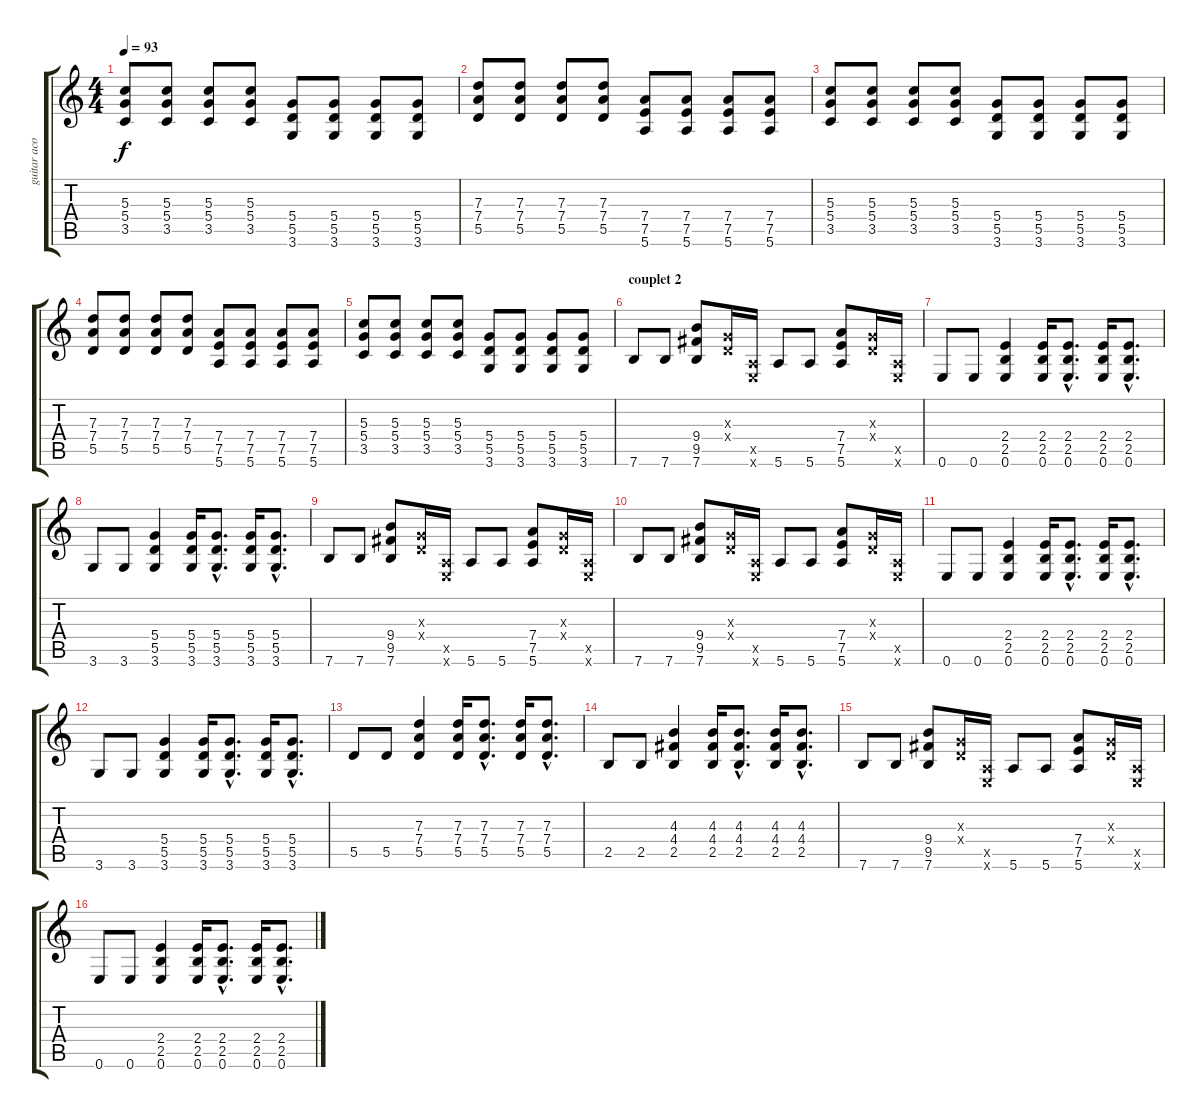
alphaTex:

\track ("guitar acoustic" "guitar aco") {instrument acousticguitarsteel}
\staff {score tabs}
\tuning (E4 B3 G3 D3 A2 E2) {hide}
\ts (4 4)
\tempo 93
\clef g2
\ks c
(5.3 5.4 3.5).8{dy f} (5.3 5.4 3.5).8 (5.3 5.4 3.5).8 (5.3 5.4 3.5).8 (5.4 5.5 3.6).8 (5.4 5.5 3.6).8 (5.4 5.5 3.6).8 (5.4 5.5 3.6).8 |
(7.3 7.4 5.5).8 (7.3 7.4 5.5).8 (7.3 7.4 5.5).8 (7.3 7.4 5.5).8 (7.4 7.5 5.6).8 (7.4 7.5 5.6).8 (7.4 7.5 5.6).8 (7.4 7.5 5.6).8 |
(5.3 5.4 3.5).8 (5.3 5.4 3.5).8 (5.3 5.4 3.5).8 (5.3 5.4 3.5).8 (5.4 5.5 3.6).8 (5.4 5.5 3.6).8 (5.4 5.5 3.6).8 (5.4 5.5 3.6).8 |
(7.3 7.4 5.5).8 (7.3 7.4 5.5).8 (7.3 7.4 5.5).8 (7.3 7.4 5.5).8 (7.4 7.5 5.6).8 (7.4 7.5 5.6).8 (7.4 7.5 5.6).8 (7.4 7.5 5.6).8 |
(5.3 5.4 3.5).8 (5.3 5.4 3.5).8 (5.3 5.4 3.5).8 (5.3 5.4 3.5).8 (5.4 5.5 3.6).8 (5.4 5.5 3.6).8 (5.4 5.5 3.6).8 (5.4 5.5 3.6).8 |
\section ("" "couplet 2")
7.6.8 7.6.8 (9.4 9.5 7.6).8 (0.3{x} 0.4{x}).16 (0.5{x} 0.6{x}).16 5.6.8 5.6.8 (7.4 7.5 5.6).8 (0.3{x} 0.4{x}).16 (0.5{x} 0.6{x}).16 |
0.6.8 0.6.8 (2.4 2.5 0.6).4 (2.4 2.5 0.6).16 (2.4{hac} 2.5{hac} 0.6{hac}).8{d} (2.4 2.5 0.6).16 (2.4{hac} 2.5{hac} 0.6{hac}).8{d} |
3.6.8 3.6.8 (5.4 5.5 3.6).4 (5.4 5.5 3.6).16 (5.4{hac} 5.5{hac} 3.6{hac}).8{d} (5.4 5.5 3.6).16 (5.4{hac} 5.5{hac} 3.6{hac}).8{d} |
7.6.8 7.6.8 (9.4 9.5 7.6).8 (0.3{x} 0.4{x}).16 (0.5{x} 0.6{x}).16 5.6.8 5.6.8 (7.4 7.5 5.6).8 (0.3{x} 0.4{x}).16 (0.5{x} 0.6{x}).16 |
7.6.8 7.6.8 (9.4 9.5 7.6).8 (0.3{x} 0.4{x}).16 (0.5{x} 0.6{x}).16 5.6.8 5.6.8 (7.4 7.5 5.6).8 (0.3{x} 0.4{x}).16 (0.5{x} 0.6{x}).16 |
0.6.8 0.6.8 (2.4 2.5 0.6).4 (2.4 2.5 0.6).16 (2.4{hac} 2.5{hac} 0.6{hac}).8{d} (2.4 2.5 0.6).16 (2.4{hac} 2.5{hac} 0.6{hac}).8{d} |
3.6.8 3.6.8 (5.4 5.5 3.6).4 (5.4 5.5 3.6).16 (5.4{hac} 5.5{hac} 3.6{hac}).8{d} (5.4 5.5 3.6).16 (5.4{hac} 5.5{hac} 3.6{hac}).8{d} |
5.5.8 5.5.8 (7.3 7.4 5.5).4 (7.3 7.4 5.5).16 (7.3{hac} 7.4{hac} 5.5{hac}).8{d} (7.3 7.4 5.5).16 (7.3{hac} 7.4{hac} 5.5{hac}).8{d} |
2.5.8 2.5.8 (4.3 4.4 2.5).4 (4.3 4.4 2.5).16 (4.3{hac} 4.4{hac} 2.5{hac}).8{d} (4.3 4.4 2.5).16 (4.3{hac} 4.4{hac} 2.5{hac}).8{d} |
7.6.8 7.6.8 (9.4 9.5 7.6).8 (0.3{x} 0.4{x}).16 (0.5{x} 0.6{x}).16 5.6.8 5.6.8 (7.4 7.5 5.6).8 (0.3{x} 0.4{x}).16 (0.5{x} 0.6{x}).16 |
0.6.8 0.6.8 (2.4 2.5 0.6).4 (2.4 2.5 0.6).16 (2.4{hac} 2.5{hac} 0.6{hac}).8{d} (2.4 2.5 0.6).16 (2.4{hac} 2.5{hac} 0.6{hac}).8{d}
